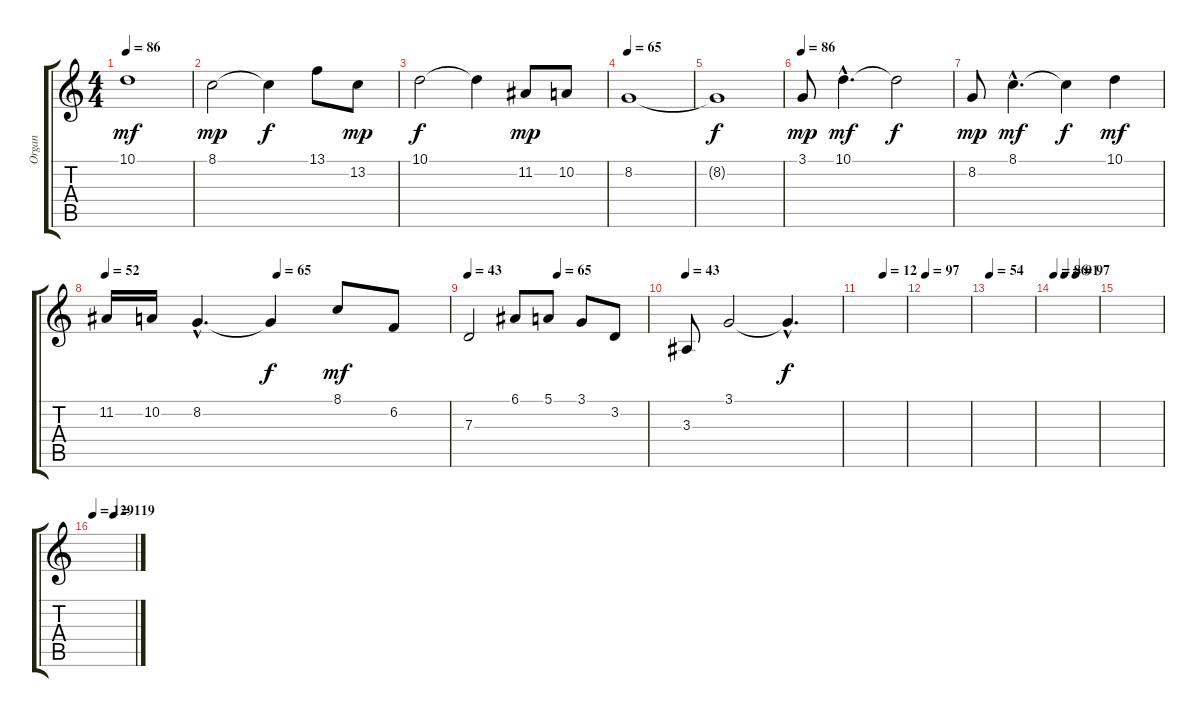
\track ("Organ" "Organ") {instrument frenchhorn}
\staff {score tabs}
\tuning (E4 B3 G3 D3 A2 E2) {hide}
\ts (4 4)
\tempo 86
\clef g2
\ks c
10.1.1{dy mf} |
8.1.2{dy mp} 8.1{t}.4{dy f} 13.1.8 13.2.8{dy mp} |
10.1.2{dy f} 10.1{t}.4 11.2.8{dy mp} 10.2.8 |
\tempo 65
8.2.1 |
8.2{t}.1{dy f} |
\tempo 86
3.1.8{dy mp} 10.1{hac}.4{d dy mf} 10.1{t}.2{dy f} |
8.2.8{dy mp} 8.1{hac}.4{d dy mf} 8.1{t}.4{dy f} 10.1.4{dy mf} |
\tempo 52
\tempo (65 0.5)
11.2.16 10.2.16 8.2{hac}.4{d} 8.2{t}.4{dy f} 8.1.8{dy mf} 6.2.8 |
\tempo 43
\tempo (65 0.5)
7.3.2 6.1.8 5.1.8 3.1.8 3.2.8 |
\tempo 43
3.3.8 3.1.2 3.1{hac t}.4{d dy f} |
\tempo (12 0.5)
|
\tempo 97
|
\tempo 54
|
\tempo 86
\tempo (91 0.25)
\tempo (97 0.5)
|
|
\tempo 129
\tempo (119 0.5)
